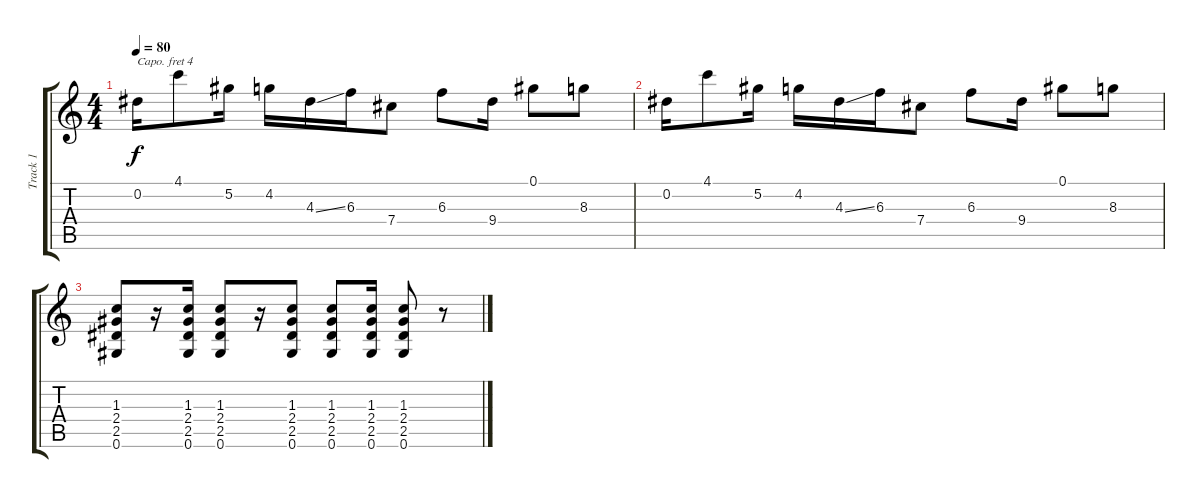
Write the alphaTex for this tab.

\track ("Track 1" "Track 1") {instrument electricguitarjazz}
\staff {score tabs}
\capo 4
\tuning (E4 B3 G3 D3 A2 E2) {hide}
\ts (4 4)
\tempo 80
\clef g2
\ks c
0.2.16{dy f} 4.1.8 5.2.16 4.2.16 4.3{ss}.16 6.3.16 7.4.8 6.3.8 9.4.16 0.1.8 8.3.8 |
0.2.16 4.1.8 5.2.16 4.2.16 4.3{ss}.16 6.3.16 7.4.8 6.3.8 9.4.16 0.1.8 8.3.8 |
(1.3 2.4 2.5 0.6).8 r.16 (1.3 2.4 2.5 0.6).16 (1.3 2.4 2.5 0.6).8 r.16 (1.3 2.4 2.5 0.6).8 (1.3 2.4 2.5 0.6).8 (1.3 2.4 2.5 0.6).16 (1.3 2.4 2.5 0.6).8 r.8
